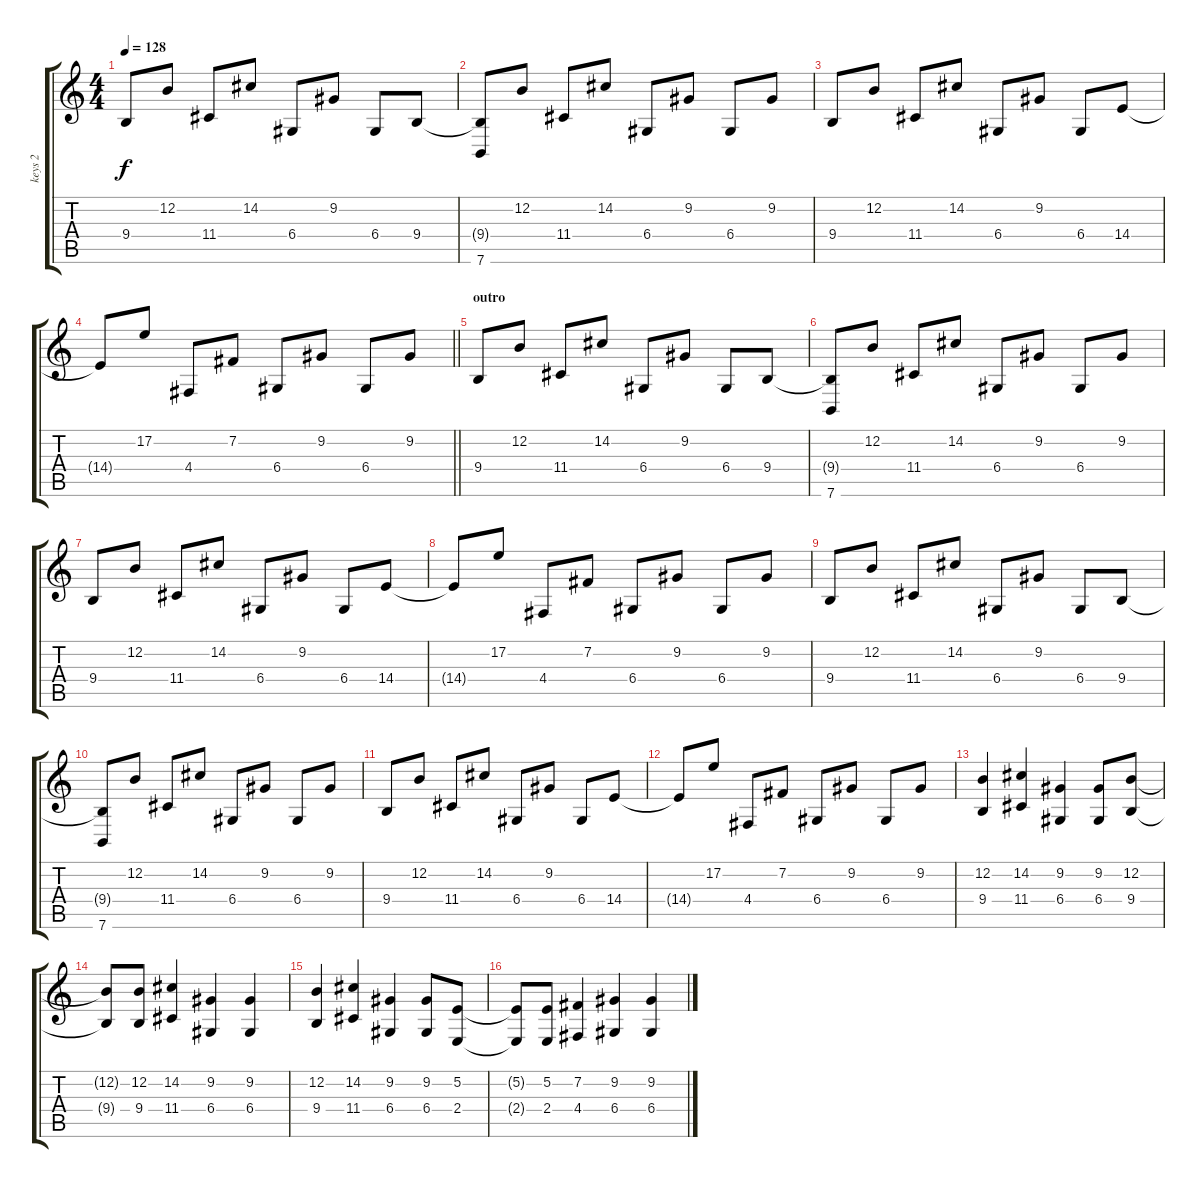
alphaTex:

\track ("keys 2" "keys 2") {instrument stringensemble1}
\staff {score tabs}
\tuning (E4 B3 G3 D3 A2 E2) {hide}
\ts (4 4)
\tempo 128
\clef g2
\ks c
9.4.8{dy f} 12.2.8 11.4.8 14.2.8 6.4.8 9.2.8 6.4.8 9.4.8 |
(9.4{t} 7.6).8 12.2.8 11.4.8 14.2.8 6.4.8 9.2.8 6.4.8 9.2.8 |
9.4.8 12.2.8 11.4.8 14.2.8 6.4.8 9.2.8 6.4.8 14.4.8 |
\barLineRight lightlight
14.4{t}.8 17.2.8 4.4.8 7.2.8 6.4.8 9.2.8 6.4.8 9.2.8 |
\section ("" "outro")
9.4.8 12.2.8 11.4.8 14.2.8 6.4.8 9.2.8 6.4.8 9.4.8 |
(9.4{t} 7.6).8 12.2.8 11.4.8 14.2.8 6.4.8 9.2.8 6.4.8 9.2.8 |
9.4.8 12.2.8 11.4.8 14.2.8 6.4.8 9.2.8 6.4.8 14.4.8 |
14.4{t}.8 17.2.8 4.4.8 7.2.8 6.4.8 9.2.8 6.4.8 9.2.8 |
9.4.8 12.2.8 11.4.8 14.2.8 6.4.8 9.2.8 6.4.8 9.4.8 |
(9.4{t} 7.6).8 12.2.8 11.4.8 14.2.8 6.4.8 9.2.8 6.4.8 9.2.8 |
9.4.8 12.2.8 11.4.8 14.2.8 6.4.8 9.2.8 6.4.8 14.4.8 |
14.4{t}.8 17.2.8 4.4.8 7.2.8 6.4.8 9.2.8 6.4.8 9.2.8 |
(12.2 9.4).4 (14.2 11.4).4 (9.2 6.4).4 (9.2 6.4).8 (12.2 9.4).8 |
(12.2{t} 9.4{t}).8 (12.2 9.4).8 (14.2 11.4).4 (9.2 6.4).4 (9.2 6.4).4 |
(12.2 9.4).4 (14.2 11.4).4 (9.2 6.4).4 (9.2 6.4).8 (5.2 2.4).8 |
(5.2{t} 2.4{t}).8 (5.2 2.4).8 (7.2 4.4).4 (9.2 6.4).4 (9.2 6.4).4
